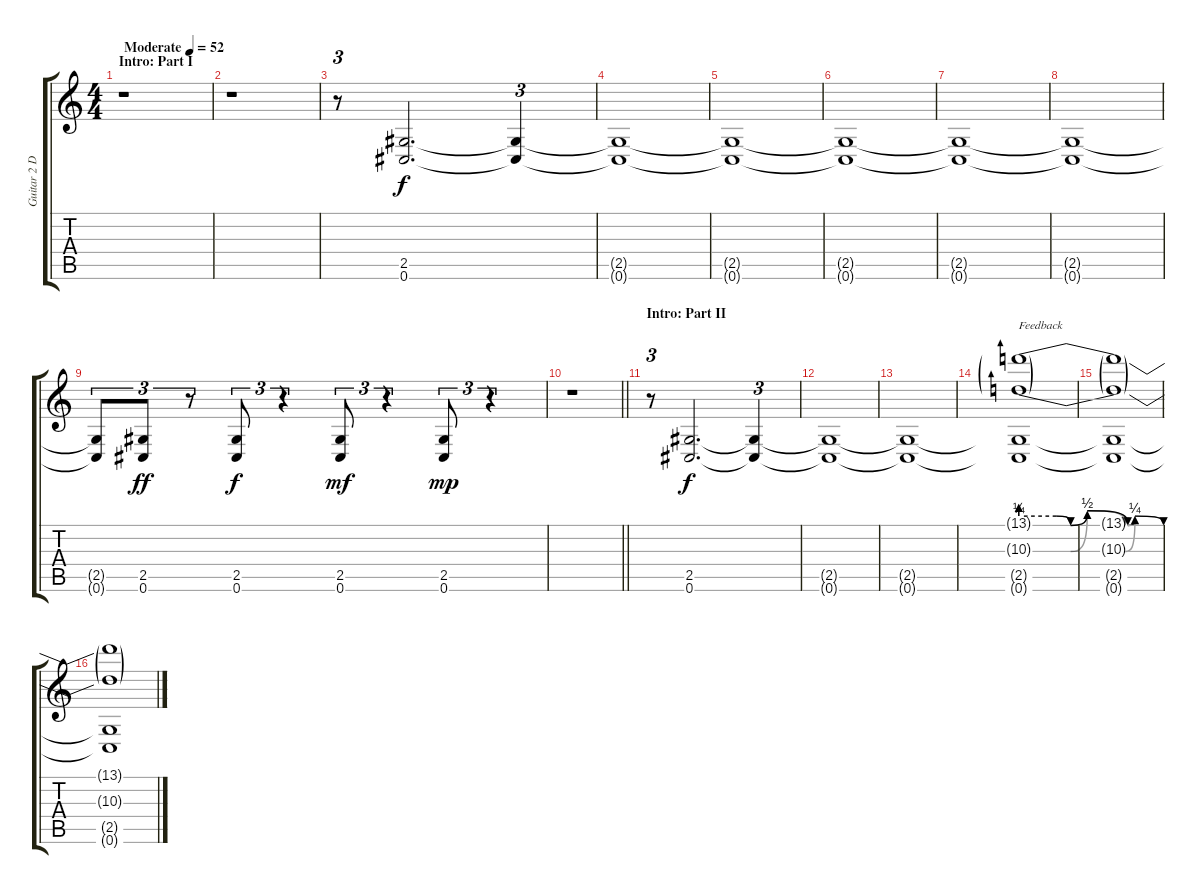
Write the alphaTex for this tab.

\track ("Guitar 2 Delay and Feedback (Ignore Me)" "Guitar 2 D") {instrument distortionguitar}
\staff {score tabs}
\tuning (Db4 Ab3 E3 B2 Gb2 Db2) {hide}
\ts (4 4)
\section ("" "Intro: Part I")
\tempo (52 "Moderate")
\clef g2
\ks c
r.1{dy f instrument distortionguitar} |
r.1 |
r.8{tu (3 2)} (2.5 0.6).2{d} (2.5{t} 0.6{t}).4{tu (3 2)} |
(2.5{t} 0.6{t}).1 |
(2.5{t} 0.6{t}).1 |
(2.5{t} 0.6{t}).1 |
(2.5{t} 0.6{t}).1 |
(2.5{t} 0.6{t}).1 |
(2.5{t} 0.6{t}).8{tu (3 2)} (2.5 0.6).8{tu (3 2) dy ff} r.8{tu (3 2)} (2.5 0.6).8{tu (3 2) dy f} r.4{tu (3 2)} (2.5 0.6).8{tu (3 2) dy mf} r.4{tu (3 2)} (2.5 0.6).8{tu (3 2) dy mp} r.4{tu (3 2)} |
\barLineRight lightlight
r.1 |
\section ("" "Intro: Part II")
r.8{tu (3 2)} (2.5 0.6).2{d dy f} (2.5{t} 0.6{t}).4{tu (3 2)} |
(2.5{t} 0.6{t}).1 |
(2.5{t} 0.6{t}).1 |
(13.1{be (custom 0 1 15 1 21 0 28 2 45 0 48 1 60 0) g} 10.3{be (custom 0 1 15 1 21 0 28 2 44 0 48 1 60 0) g} 2.5{t} 0.6{t}).1{txt "Feedback"} |
(13.1{t} 10.3{t} 2.5{t} 0.6{t}).1 |
(13.1{t} 10.3{t} 2.5{t} 0.6{t}).1
